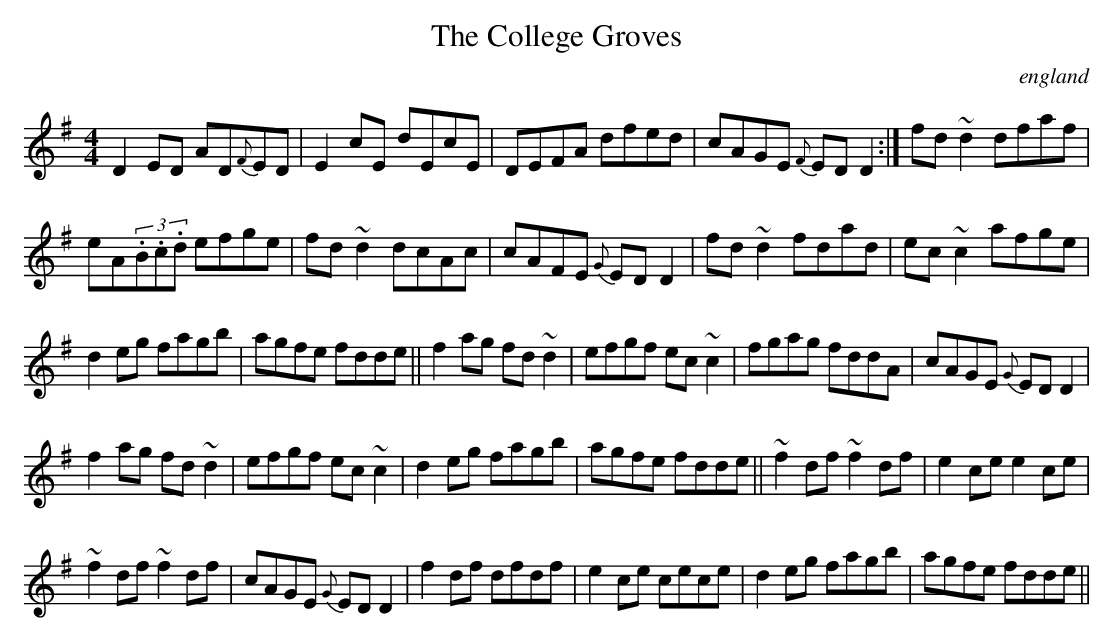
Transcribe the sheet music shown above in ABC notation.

X:1
T:The College Groves
O:england
M:4/4
K:G
D2ED AD{F}ED | E2cE dEcE | DEFA dfed | cAGE {F}EDD2 :| fd~d2 dfaf |
eA(3.B.c.d efge | fd~d2 dcAc | cAFE {G}EDD2 | fd~d2 fdad | ec~c2 afge |
d2eg fagb | agfe fdde || f2ag fd~d2 | efgf ec~c2 | fgag fddA | cAGE {G}EDD2 |
f2ag fd~d2 | efgf ec~c2 | d2eg fagb | agfe fdde ||  ~f2df ~f2df | e2ce e2ce |
~f2df ~f2df | cAGE {G}EDD2 | f2df dfdf | e2ce cece | d2eg fagb | agfe fdde ||
